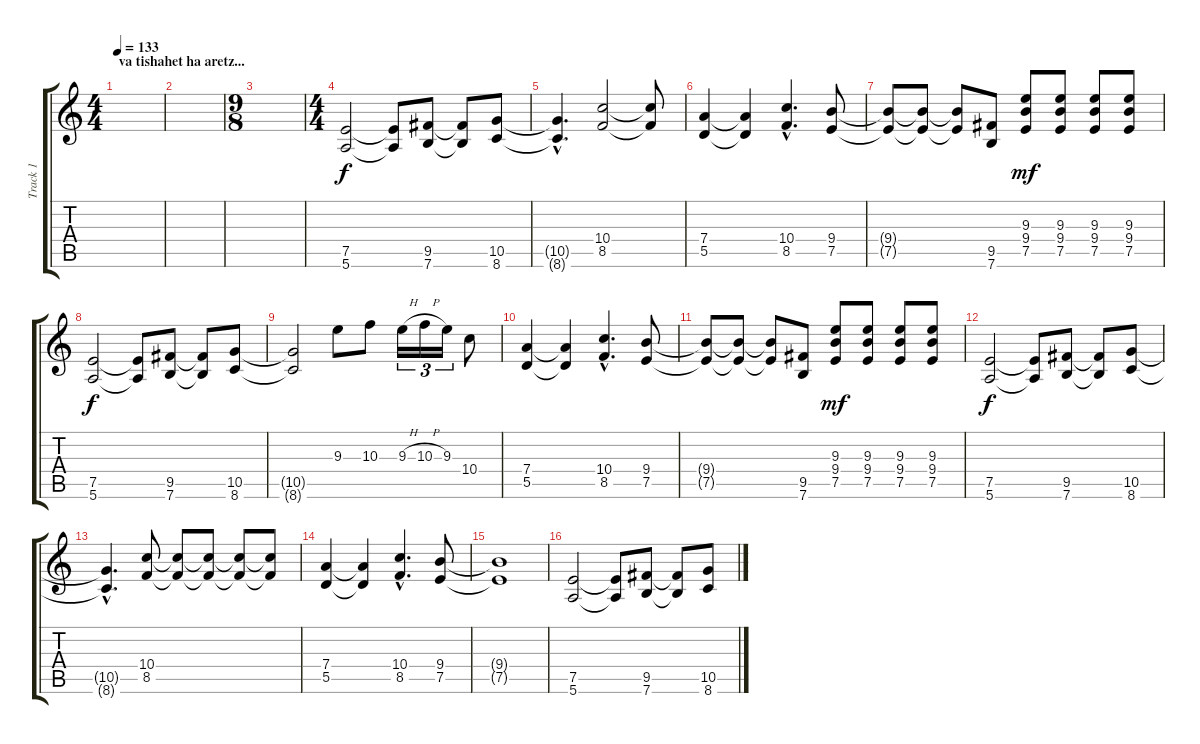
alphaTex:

\track ("Track 1" "Track 1") {instrument distortionguitar}
\staff {score tabs}
\tuning (E4 B3 G3 D3 A2 E2) {hide}
\ts (4 4)
\section ("" "va tishahet ha aretz...")
\tempo 133
\clef g2
\ks c
|
|
\ts (9 8)
|
\ts (4 4)
(7.5 5.6).2 (7.5{t} 5.6{t}).8 (9.5 7.6).8 (9.5{t} 7.6{t}).8 (10.5 8.6).8 |
(10.5{hac t} 8.6{hac t}).4{d} (10.4 8.5).2 (10.4{t} 8.5{t}).8 |
(7.4 5.5).4 (7.4{t} 5.5{t}).4 (10.4{hac} 8.5{hac}).4{d} (9.4 7.5).8 |
(9.4{t} 7.5{t}).8 (9.4{t} 7.5{t}).8 (9.4{t} 7.5{t}).8 (9.5 7.6).8 (9.3 9.4 7.5).8{dy mf} (9.3 9.4 7.5).8 (9.3 9.4 7.5).8 (9.3 9.4 7.5).8 |
(7.5 5.6).2{dy f} (7.5{t} 5.6{t}).8 (9.5 7.6).8 (9.5{t} 7.6{t}).8 (10.5 8.6).8 |
(10.5{t} 8.6{t}).2 9.3.8 10.3.8 9.3{h}.16{tu (3 2)} 10.3{h}.16{tu (3 2)} 9.3.16{tu (3 2)} 10.4.8 |
(7.4 5.5).4 (7.4{t} 5.5{t}).4 (10.4{hac} 8.5{hac}).4{d} (9.4 7.5).8 |
(9.4{t} 7.5{t}).8 (9.4{t} 7.5{t}).8 (9.4{t} 7.5{t}).8 (9.5 7.6).8 (9.3 9.4 7.5).8{dy mf} (9.3 9.4 7.5).8 (9.3 9.4 7.5).8 (9.3 9.4 7.5).8 |
(7.5 5.6).2{dy f} (7.5{t} 5.6{t}).8 (9.5 7.6).8 (9.5{t} 7.6{t}).8 (10.5 8.6).8 |
(10.5{hac t} 8.6{hac t}).4{d} (10.4 8.5).8 (10.4{t} 8.5{t}).8 (10.4{t} 8.5{t}).8 (10.4{t} 8.5{t}).8 (10.4{t} 8.5{t}).8 |
(7.4 5.5).4 (7.4{t} 5.5{t}).4 (10.4{hac} 8.5{hac}).4{d} (9.4 7.5).8 |
(9.4{t} 7.5{t}).1 |
(7.5 5.6).2 (7.5{t} 5.6{t}).8 (9.5 7.6).8 (9.5{t} 7.6{t}).8 (10.5 8.6).8
